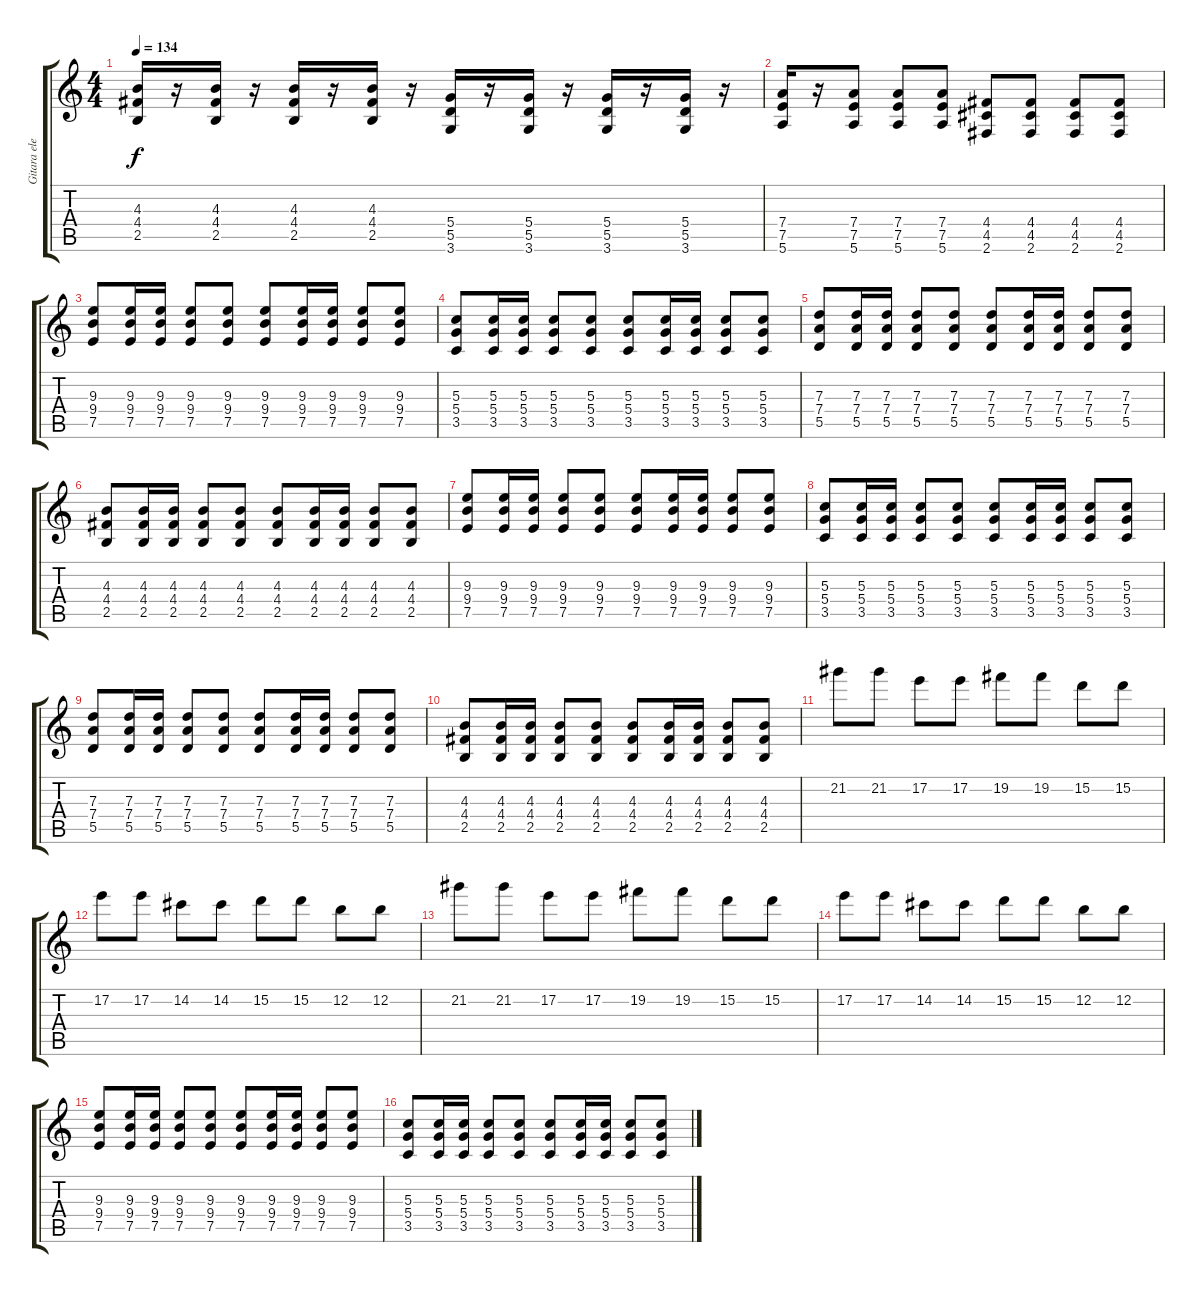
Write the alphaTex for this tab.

\track ("Gitara elektryczna" "Gitara ele") {instrument distortionguitar}
\staff {score tabs}
\tuning (E4 B3 G3 D3 A2 E2) {hide}
\ts (4 4)
\tempo 134
\clef g2
\ks c
(4.3 4.4 2.5).16{dy f} r.16 (4.3 4.4 2.5).16 r.16 (4.3 4.4 2.5).16 r.16 (4.3 4.4 2.5).16 r.16 (5.4 5.5 3.6).16 r.16 (5.4 5.5 3.6).16 r.16 (5.4 5.5 3.6).16 r.16 (5.4 5.5 3.6).16 r.16 |
(7.4 7.5 5.6).16 r.16 (7.4 7.5 5.6).8 (7.4 7.5 5.6).8 (7.4 7.5 5.6).8 (4.4 4.5 2.6).8 (4.4 4.5 2.6).8 (4.4 4.5 2.6).8 (4.4 4.5 2.6).8 |
(9.3 9.4 7.5).8 (9.3 9.4 7.5).16 (9.3 9.4 7.5).16 (9.3 9.4 7.5).8 (9.3 9.4 7.5).8 (9.3 9.4 7.5).8 (9.3 9.4 7.5).16 (9.3 9.4 7.5).16 (9.3 9.4 7.5).8 (9.3 9.4 7.5).8 |
(5.3 5.4 3.5).8 (5.3 5.4 3.5).16 (5.3 5.4 3.5).16 (5.3 5.4 3.5).8 (5.3 5.4 3.5).8 (5.3 5.4 3.5).8 (5.3 5.4 3.5).16 (5.3 5.4 3.5).16 (5.3 5.4 3.5).8 (5.3 5.4 3.5).8 |
(7.3 7.4 5.5).8 (7.3 7.4 5.5).16 (7.3 7.4 5.5).16 (7.3 7.4 5.5).8 (7.3 7.4 5.5).8 (7.3 7.4 5.5).8 (7.3 7.4 5.5).16 (7.3 7.4 5.5).16 (7.3 7.4 5.5).8 (7.3 7.4 5.5).8 |
(4.3 4.4 2.5).8 (4.3 4.4 2.5).16 (4.3 4.4 2.5).16 (4.3 4.4 2.5).8 (4.3 4.4 2.5).8 (4.3 4.4 2.5).8 (4.3 4.4 2.5).16 (4.3 4.4 2.5).16 (4.3 4.4 2.5).8 (4.3 4.4 2.5).8 |
(9.3 9.4 7.5).8 (9.3 9.4 7.5).16 (9.3 9.4 7.5).16 (9.3 9.4 7.5).8 (9.3 9.4 7.5).8 (9.3 9.4 7.5).8 (9.3 9.4 7.5).16 (9.3 9.4 7.5).16 (9.3 9.4 7.5).8 (9.3 9.4 7.5).8 |
(5.3 5.4 3.5).8 (5.3 5.4 3.5).16 (5.3 5.4 3.5).16 (5.3 5.4 3.5).8 (5.3 5.4 3.5).8 (5.3 5.4 3.5).8 (5.3 5.4 3.5).16 (5.3 5.4 3.5).16 (5.3 5.4 3.5).8 (5.3 5.4 3.5).8 |
(7.3 7.4 5.5).8 (7.3 7.4 5.5).16 (7.3 7.4 5.5).16 (7.3 7.4 5.5).8 (7.3 7.4 5.5).8 (7.3 7.4 5.5).8 (7.3 7.4 5.5).16 (7.3 7.4 5.5).16 (7.3 7.4 5.5).8 (7.3 7.4 5.5).8 |
(4.3 4.4 2.5).8 (4.3 4.4 2.5).16 (4.3 4.4 2.5).16 (4.3 4.4 2.5).8 (4.3 4.4 2.5).8 (4.3 4.4 2.5).8 (4.3 4.4 2.5).16 (4.3 4.4 2.5).16 (4.3 4.4 2.5).8 (4.3 4.4 2.5).8 |
21.2.8 21.2.8 17.2.8 17.2.8 19.2.8 19.2.8 15.2.8 15.2.8 |
17.2.8 17.2.8 14.2.8 14.2.8 15.2.8 15.2.8 12.2.8 12.2.8 |
21.2.8 21.2.8 17.2.8 17.2.8 19.2.8 19.2.8 15.2.8 15.2.8 |
17.2.8 17.2.8 14.2.8 14.2.8 15.2.8 15.2.8 12.2.8 12.2.8 |
(9.3 9.4 7.5).8 (9.3 9.4 7.5).16 (9.3 9.4 7.5).16 (9.3 9.4 7.5).8 (9.3 9.4 7.5).8 (9.3 9.4 7.5).8 (9.3 9.4 7.5).16 (9.3 9.4 7.5).16 (9.3 9.4 7.5).8 (9.3 9.4 7.5).8 |
(5.3 5.4 3.5).8 (5.3 5.4 3.5).16 (5.3 5.4 3.5).16 (5.3 5.4 3.5).8 (5.3 5.4 3.5).8 (5.3 5.4 3.5).8 (5.3 5.4 3.5).16 (5.3 5.4 3.5).16 (5.3 5.4 3.5).8 (5.3 5.4 3.5).8
